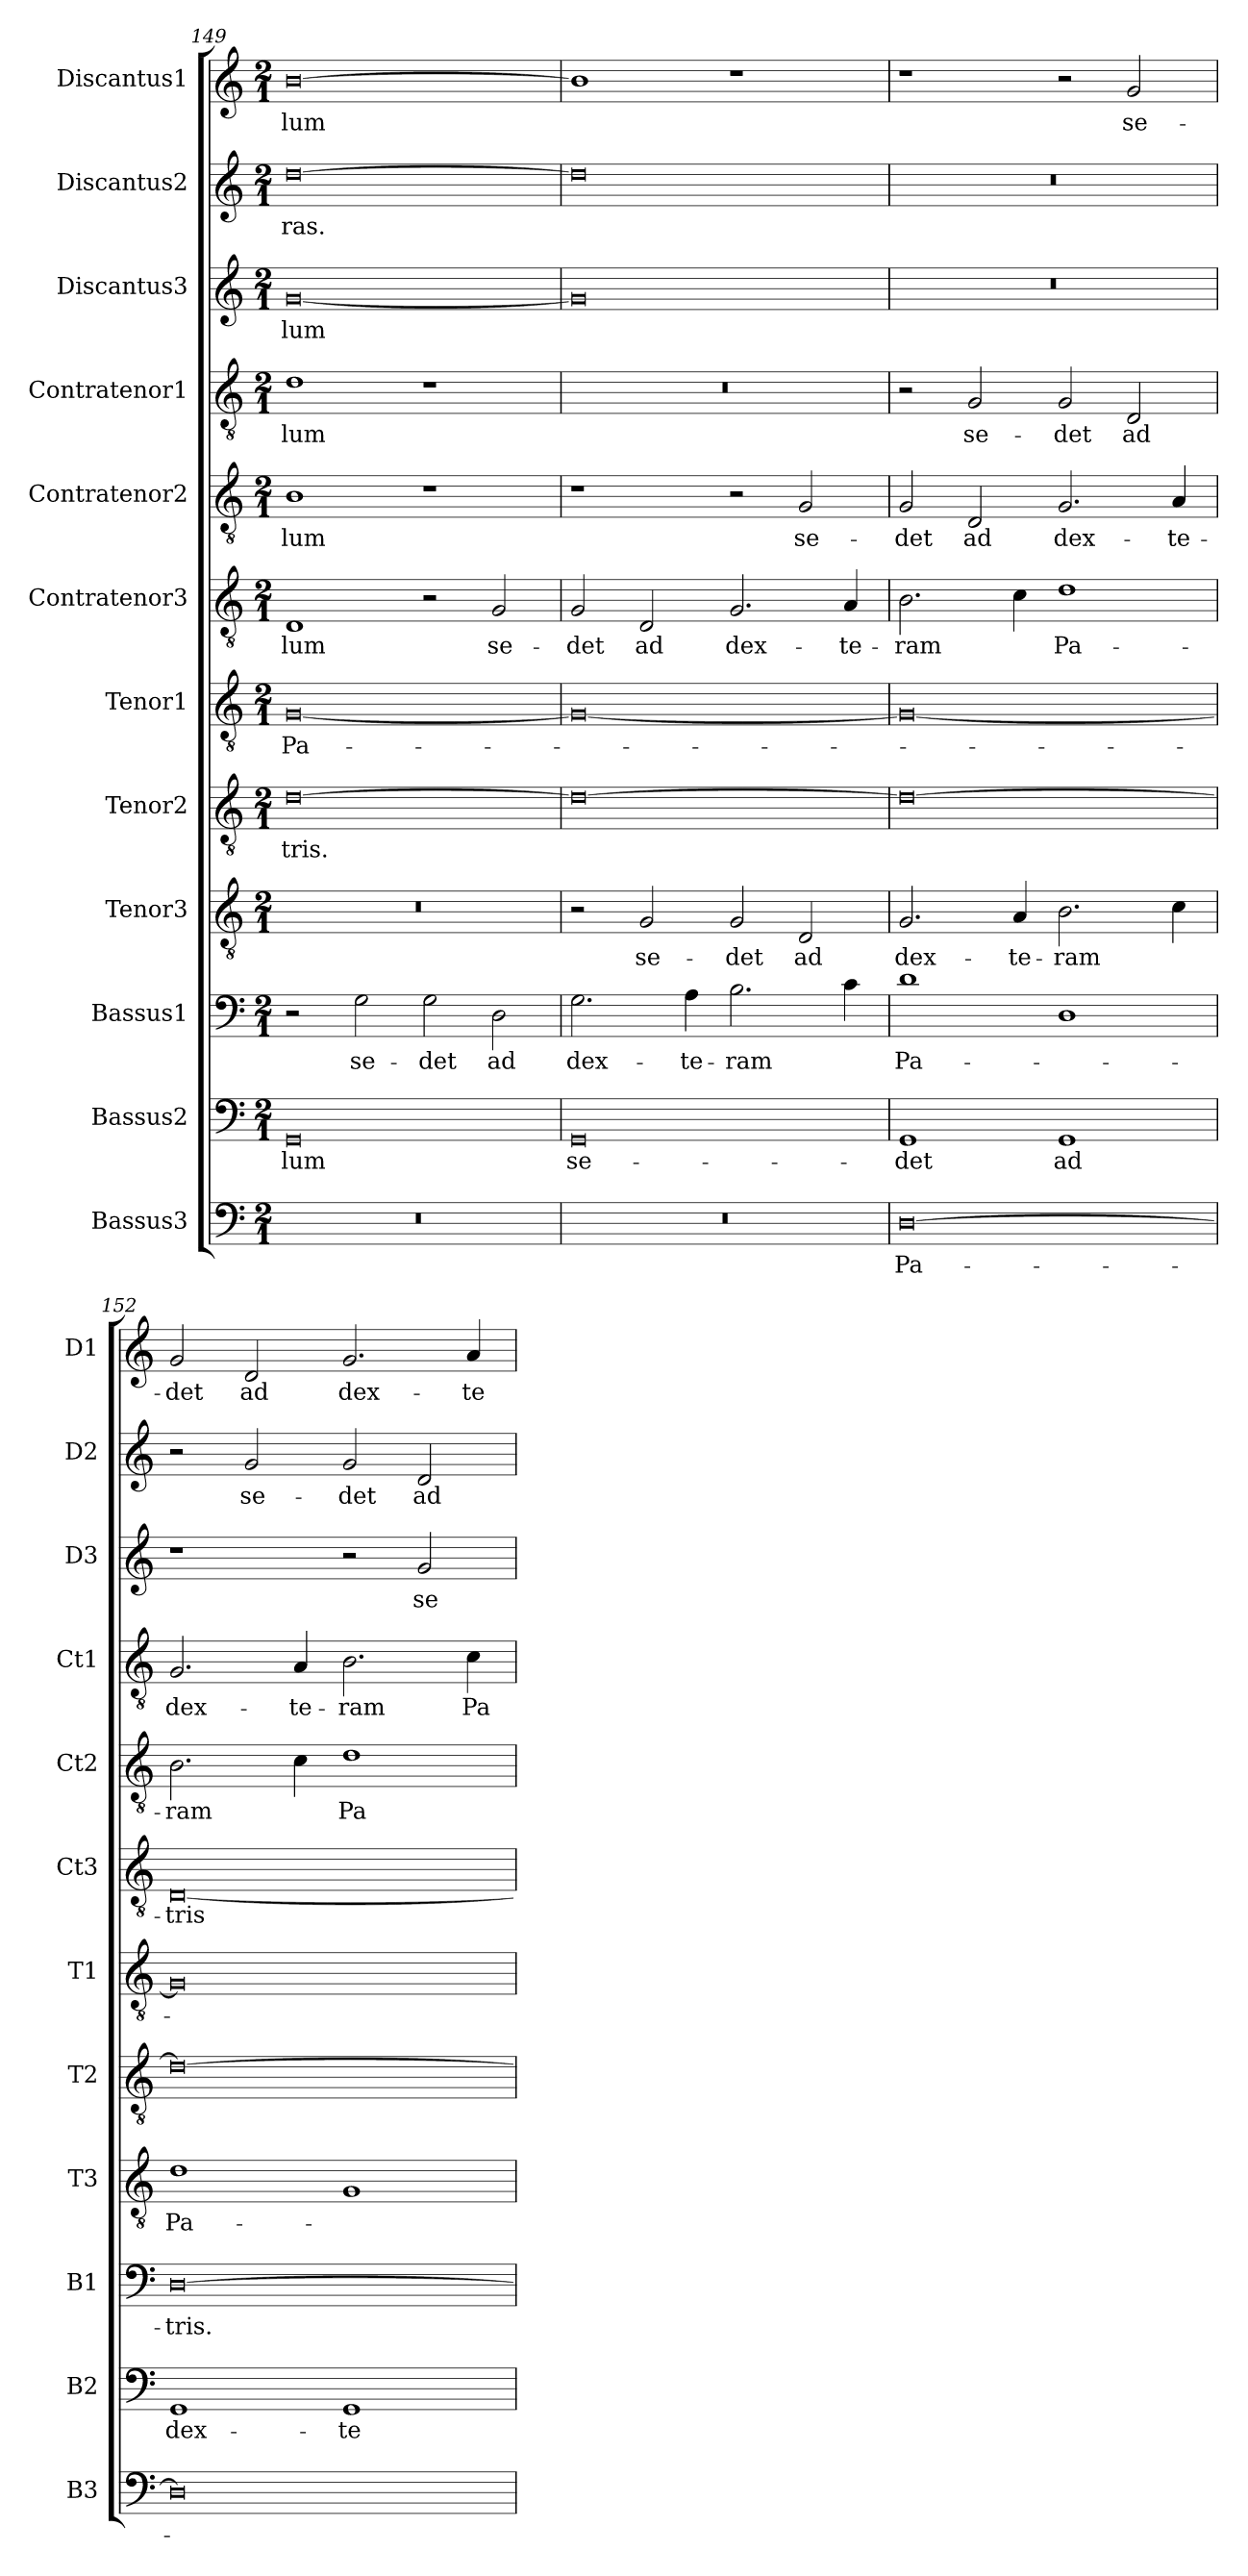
**kern	**text	**kern	**text	**kern	**text	**kern	**text	**kern	**text	**kern	**text	**kern	**text	**kern	**text	**kern	**text	**kern	**text	**kern	**text	**kern	**text
*part12	*part12	*part11	*part11	*part10	*part10	*part9	*part9	*part8	*part8	*part7	*part7	*part6	*part6	*part5	*part5	*part4	*part4	*part3	*part3	*part2	*part2	*part1	*part1
*staff12	*staff12	*staff11	*staff11	*staff10	*staff10	*staff9	*staff9	*staff8	*staff8	*staff7	*staff7	*staff6	*staff6	*staff5	*staff5	*staff4	*staff4	*staff3	*staff3	*staff2	*staff2	*staff1	*staff1
*I"Bassus3	*	*I"Bassus2	*	*I"Bassus1	*	*I"Tenor3	*	*I"Tenor2	*	*I"Tenor1	*	*I"Contratenor3	*	*I"Contratenor2	*	*I"Contratenor1	*	*I"Discantus3	*	*I"Discantus2	*	*I"Discantus1	*
*I'B3	*	*I'B2	*	*I'B1	*	*I'T3	*	*I'T2	*	*I'T1	*	*I'Ct3	*	*I'Ct2	*	*I'Ct1	*	*I'D3	*	*I'D2	*	*I'D1	*
*clefF4	*	*clefF4	*	*clefF4	*	*clefGv2	*	*clefGv2	*	*clefGv2	*	*clefGv2	*	*clefGv2	*	*clefGv2	*	*clefG2	*	*clefG2	*	*clefG2	*
*k[]	*	*k[]	*	*k[]	*	*k[]	*	*k[]	*	*k[]	*	*k[]	*	*k[]	*	*k[]	*	*k[]	*	*k[]	*	*k[]	*
*M2/1	*	*M2/1	*	*M2/1	*	*M2/1	*	*M2/1	*	*M2/1	*	*M2/1	*	*M2/1	*	*M2/1	*	*M2/1	*	*M2/1	*	*M2/1	*
=149	=149	=149	=149	=149	=149	=149	=149	=149	=149	=149	=149	=149	=149	=149	=149	=149	=149	=149	=149	=149	=149	=149	=149
0r	.	0GG/	-lum	2r	.	0r	.	[0d\	-tris.	[0G/	Pa-	1D/	-lum	1B\	-lum	1d\	-lum	[0g/	-lum	[0dd\	-ras.	[0b\	-lum
.	.	.	.	2G\	se-	.	.	.	.	.	.	.	.	.	.	.	.	.	.	.	.	.	.
.	.	.	.	2G\	-det	.	.	.	.	.	.	2r	.	1r	.	1r	.	.	.	.	.	.	.
.	.	.	.	2D\	ad	.	.	.	.	.	.	2G/	se-	.	.	.	.	.	.	.	.	.	.
=150	=150	=150	=150	=150	=150	=150	=150	=150	=150	=150	=150	=150	=150	=150	=150	=150	=150	=150	=150	=150	=150	=150	=150
0r	.	0GG/	se-	2.G\	dex-	2r	.	0d\_	.	0G/_	.	2G/	-det	1r	.	0r	.	0g/]	.	0dd\]	.	1b\]	.
.	.	.	.	.	.	2G/	se-	.	.	.	.	2D/	ad	.	.	.	.	.	.	.	.	.	.
.	.	.	.	4A\	-te-	.	.	.	.	.	.	.	.	.	.	.	.	.	.	.	.	.	.
.	.	.	.	2.B\	-ram	2G/	-det	.	.	.	.	2.G/	dex-	2r	.	.	.	.	.	.	.	1r	.
.	.	.	.	.	.	2D/	ad	.	.	.	.	.	.	2G/	se-	.	.	.	.	.	.	.	.
.	.	.	.	4c\	.	.	.	.	.	.	.	4A/	-te-	.	.	.	.	.	.	.	.	.	.
=151	=151	=151	=151	=151	=151	=151	=151	=151	=151	=151	=151	=151	=151	=151	=151	=151	=151	=151	=151	=151	=151	=151	=151
[0D\	Pa-	1GG/	-det	1d\	Pa-	2.G/	dex-	0d\_	.	0G/_	.	2.B\	-ram	2G/	-det	2r	.	0r	.	0r	.	1r	.
.	.	.	.	.	.	.	.	.	.	.	.	.	.	2D/	ad	2G/	se-	.	.	.	.	.	.
.	.	.	.	.	.	4A/	-te-	.	.	.	.	4c\	.	.	.	.	.	.	.	.	.	.	.
.	.	1GG/	ad	1D\	.	2.B\	-ram	.	.	.	.	1d\	Pa-	2.G/	dex-	2G/	-det	.	.	.	.	2r	.
.	.	.	.	.	.	.	.	.	.	.	.	.	.	.	.	2D/	ad	.	.	.	.	2g/	se-
.	.	.	.	.	.	4c\	.	.	.	.	.	.	.	4A/	-te-	.	.	.	.	.	.	.	.
=152	=152	=152	=152	=152	=152	=152	=152	=152	=152	=152	=152	=152	=152	=152	=152	=152	=152	=152	=152	=152	=152	=152	=152
0D\]	.	1GG/	dex-	[0D\	-tris.	1d\	Pa-	0d\_	.	0G/]	.	[0D/	-tris	2.B\	-ram	2.G/	dex-	1r	.	2r	.	2g/	-det
.	.	.	.	.	.	.	.	.	.	.	.	.	.	.	.	.	.	.	.	2g/	se-	2d/	ad
.	.	.	.	.	.	.	.	.	.	.	.	.	.	4c\	.	4A/	-te-	.	.	.	.	.	.
.	.	1GG/	-te-	.	.	1G/	.	.	.	.	.	.	.	1d\	Pa-	2.B\	-ram	2r	.	2g/	-det	2.g/	dex-
.	.	.	.	.	.	.	.	.	.	.	.	.	.	.	.	.	.	2g/	se-	2d/	ad	.	.
.	.	.	.	.	.	.	.	.	.	.	.	.	.	.	.	4c\	Pa-	.	.	.	.	4a/	-te-
=	=	=	=	=	=	=	=	=	=	=	=	=	=	=	=	=	=	=	=	=	=	=	=
*-	*-	*-	*-	*-	*-	*-	*-	*-	*-	*-	*-	*-	*-	*-	*-	*-	*-	*-	*-	*-	*-	*-	*-
